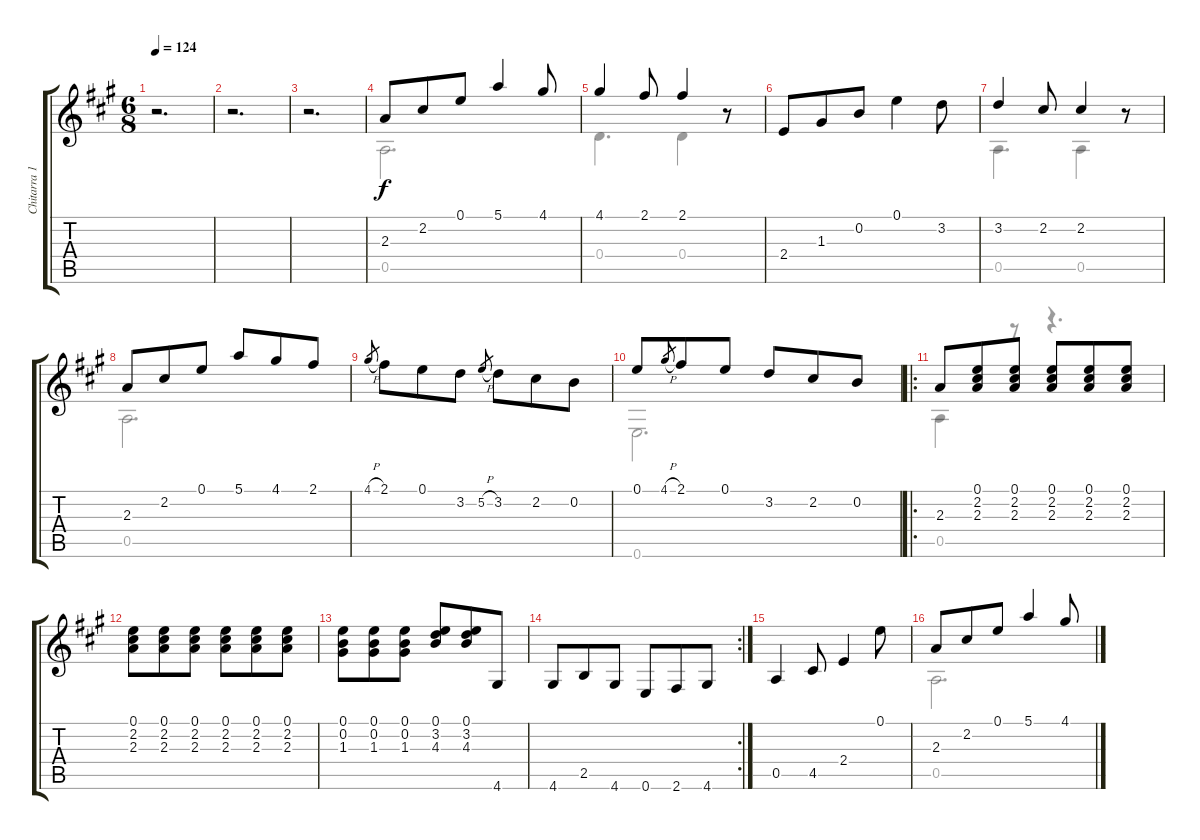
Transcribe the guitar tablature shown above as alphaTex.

\track ("Chitarra 1" "Chitarra 1") {instrument acousticguitarnylon}
\staff {score tabs}
\tuning (E4 B3 G3 D3 A2 E2) {hide}
\voice
\ts (6 8)
\tempo 124
\clef g2
\ks a
r.2{d dy f} |
r.2{d} |
r.2{d} |
2.3.8 2.2.8 0.1.8 5.1.4 4.1.8 |
4.1.4 2.1.8 2.1.4 r.8 |
2.4.8 1.3.8 0.2.8 0.1.4 3.2.8 |
3.2.4 2.2.8 2.2.4 r.8 |
2.3.8 2.2.8 0.1.8 5.1.8 4.1.8 2.1.8 |
4.1{h}.8{gr} 2.1.8 0.1.8 3.2.8 5.2{h}.8{gr} 3.2.8 2.2.8 0.2.8 |
0.1.8 4.1{h}.8{gr} 2.1.8 0.1.8 3.2.8 2.2.8 0.2.8 |
\ro
2.3.8 (0.1 2.2 2.3).8 (0.1 2.2 2.3).8 (0.1 2.2 2.3).8 (0.1 2.2 2.3).8 (0.1 2.2 2.3).8 |
(0.1 2.2 2.3).8 (0.1 2.2 2.3).8 (0.1 2.2 2.3).8 (0.1 2.2 2.3).8 (0.1 2.2 2.3).8 (0.1 2.2 2.3).8 |
(0.1 0.2 1.3).8 (0.1 0.2 1.3).8 (0.1 0.2 1.3).8 (0.1 3.2 4.3).8 (0.1 3.2 4.3).8 4.6.8 |
\rc 2
4.6.8 2.5.8 4.6.8 0.6.8 2.6.8 4.6.8 |
0.5.4 4.5.8 2.4.4 0.1.8 |
2.3.8 2.2.8 0.1.8 5.1.4 4.1.8
\voice
\clef g2
\ottava regular
\simile none
\ks a
|
|
|
0.5.2{d} |
0.4.4{d} 0.4.4 r.8 |
|
0.5.4{d} 0.5.4 r.8 |
0.5.2{d} |
|
0.6.2{d} |
0.5.4 r.8 r.4{d} |
|
|
|
|
0.5.2{d}
